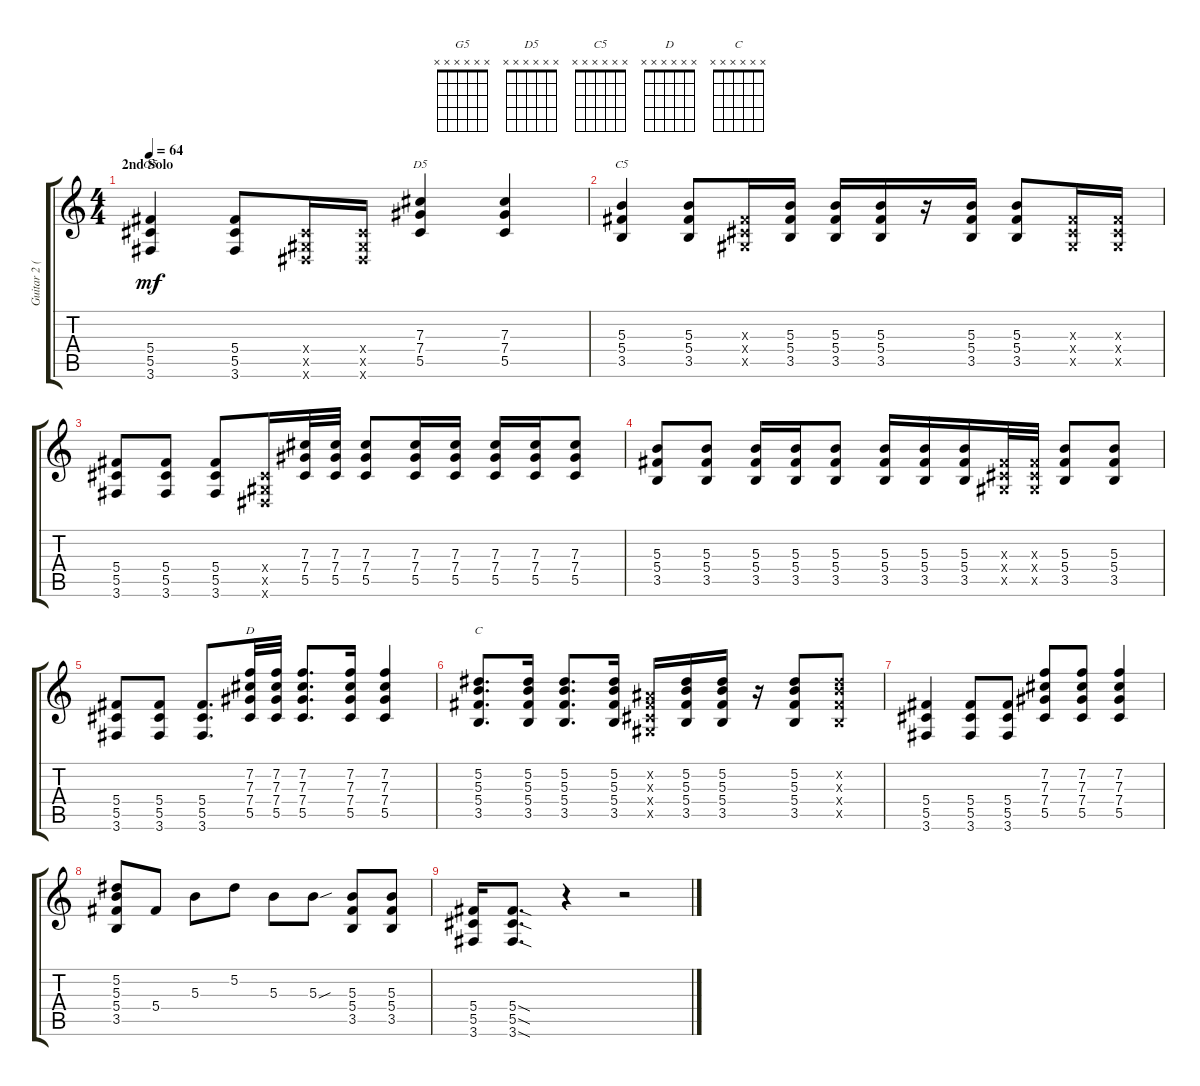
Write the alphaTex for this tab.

\track ("Guitar 2 (Slash)" "Guitar 2 (") {instrument overdrivenguitar}
\staff {score tabs}
\tuning (Eb4 Bb3 Gb3 Db3 Ab2 Eb2) {hide}
\chord ("G5" x x x x x x)
\chord ("D5" x x x x x x)
\chord ("C5" x x x x x x)
\chord ("D" x x x x x x)
\chord ("C" x x x x x x)
\ts (4 4)
\section ("" "2nd Solo")
\tempo 64
\clef g2
\ks c
(5.4 5.5 3.6).4{ch "G5" dy mf} (5.4 5.5 3.6).8 (0.4{x} 0.5{x} 0.6{x}).16 (0.4{x} 0.5{x} 0.6{x}).16 (7.3 7.4 5.5).4{ch "D5"} (7.3 7.4 5.5).4 |
(5.3 5.4 3.5).4{ch "C5"} (5.3 5.4 3.5).8 (0.3{x} 0.4{x} 0.5{x}).16 (5.3 5.4 3.5).16 (5.3 5.4 3.5).16 (5.3 5.4 3.5).16 r.16 (5.3 5.4 3.5).16 (5.3 5.4 3.5).8 (0.3{x} 0.4{x} 0.5{x}).16 (0.3{x} 0.4{x} 0.5{x}).16 |
(5.4 5.5 3.6).8 (5.4 5.5 3.6).8 (5.4 5.5 3.6).8 (0.4{x} 0.5{x} 0.6{x}).16 (7.3 7.4 5.5).32 (7.3 7.4 5.5).32 (7.3 7.4 5.5).8 (7.3 7.4 5.5).16 (7.3 7.4 5.5).16 (7.3 7.4 5.5).16 (7.3 7.4 5.5).16 (7.3 7.4 5.5).8 |
(5.3 5.4 3.5).8 (5.3 5.4 3.5).8 (5.3 5.4 3.5).16 (5.3 5.4 3.5).16 (5.3 5.4 3.5).8 (5.3 5.4 3.5).16 (5.3 5.4 3.5).16 (5.3 5.4 3.5).16 (0.3{x} 0.4{x} 0.5{x}).32 (0.3{x} 0.4{x} 0.5{x}).32 (5.3 5.4 3.5).8 (5.3 5.4 3.5).8 |
(5.4 5.5 3.6).8 (5.4 5.5 3.6).8 (5.4 5.5 3.6).8{d} (7.2 7.3 7.4 5.5).32{ch "D"} (7.2 7.3 7.4 5.5).32 (7.2 7.3 7.4 5.5).8{d} (7.2 7.3 7.4 5.5).16 (7.2 7.3 7.4 5.5).4 |
(5.2 5.3 5.4 3.5).8{d ch "C"} (5.2 5.3 5.4 3.5).16 (5.2 5.3 5.4 3.5).8{d} (5.2 5.3 5.4 3.5).16 (0.2{x} 0.3{x} 0.4{x} 0.5{x}).16 (5.2 5.3 5.4 3.5).16 (5.2 5.3 5.4 3.5).16 r.16 (5.2 5.3 5.4 3.5).8 (5.2{x} 5.3{x} 5.4{x} 3.5{x}).8 |
(5.4 5.5 3.6).4 (5.4 5.5 3.6).8 (5.4 5.5 3.6).8 (7.2 7.3 7.4 5.5).8 (7.2 7.3 7.4 5.5).8 (7.2 7.3 7.4 5.5).4 |
(5.2 5.3 5.4 3.5).8 5.4.8 5.3.8 5.2.8 5.3.8 5.3{sou}.8 (5.3 5.4 3.5).8 (5.3 5.4 3.5).8 |
(5.4 5.5 3.6).16 (5.4{sod} 5.5{sod} 3.6{sod}).8{d} r.4 r.2
